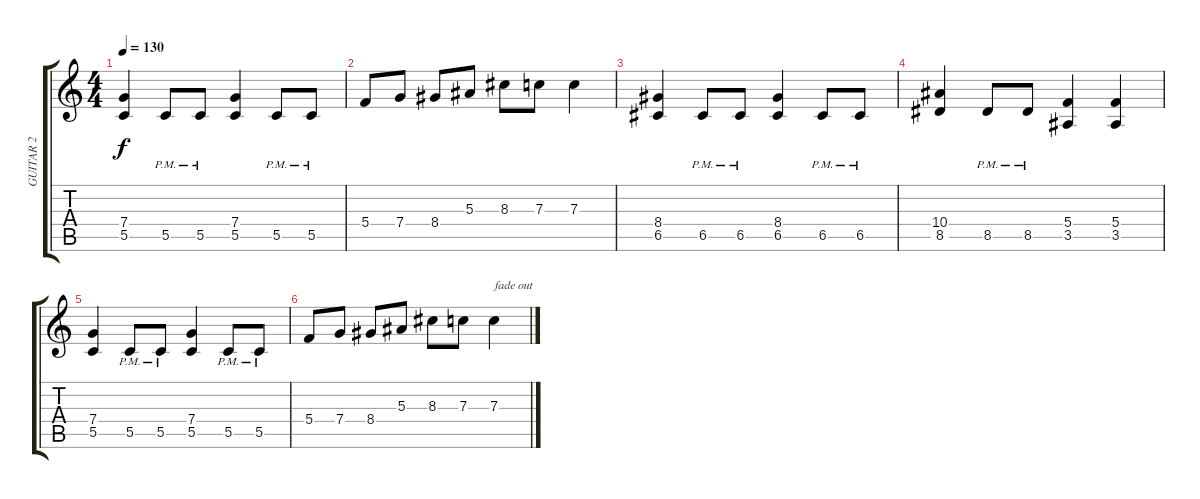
\track ("GUITAR 2" "GUITAR 2") {instrument overdrivenguitar}
\staff {score tabs}
\tuning (D4 A3 F3 C3 G2 D2) {hide}
\ts (4 4)
\tempo 130
\clef g2
\ks c
(7.4 5.5).4{dy f} 5.5{pm}.8 5.5{pm}.8 (7.4 5.5).4 5.5{pm}.8 5.5{pm}.8 |
5.4.8{volume 4} 7.4.8 8.4.8 5.3.8 8.3.8 7.3.8 7.3.4 |
(8.4 6.5).4 6.5{pm}.8 6.5{pm}.8 (8.4 6.5).4 6.5{pm}.8 6.5{pm}.8 |
(10.4 8.5).4 8.5{pm}.8 8.5{pm}.8 (5.4 3.5).4{volume 0} (5.4 3.5).4 |
(7.4 5.5).4 5.5{pm}.8 5.5{pm}.8 (7.4 5.5).4 5.5{pm}.8 5.5{pm}.8 |
5.4.8 7.4.8 8.4.8 5.3.8 8.3.8 7.3.8 7.3.4{txt "fade out"}
